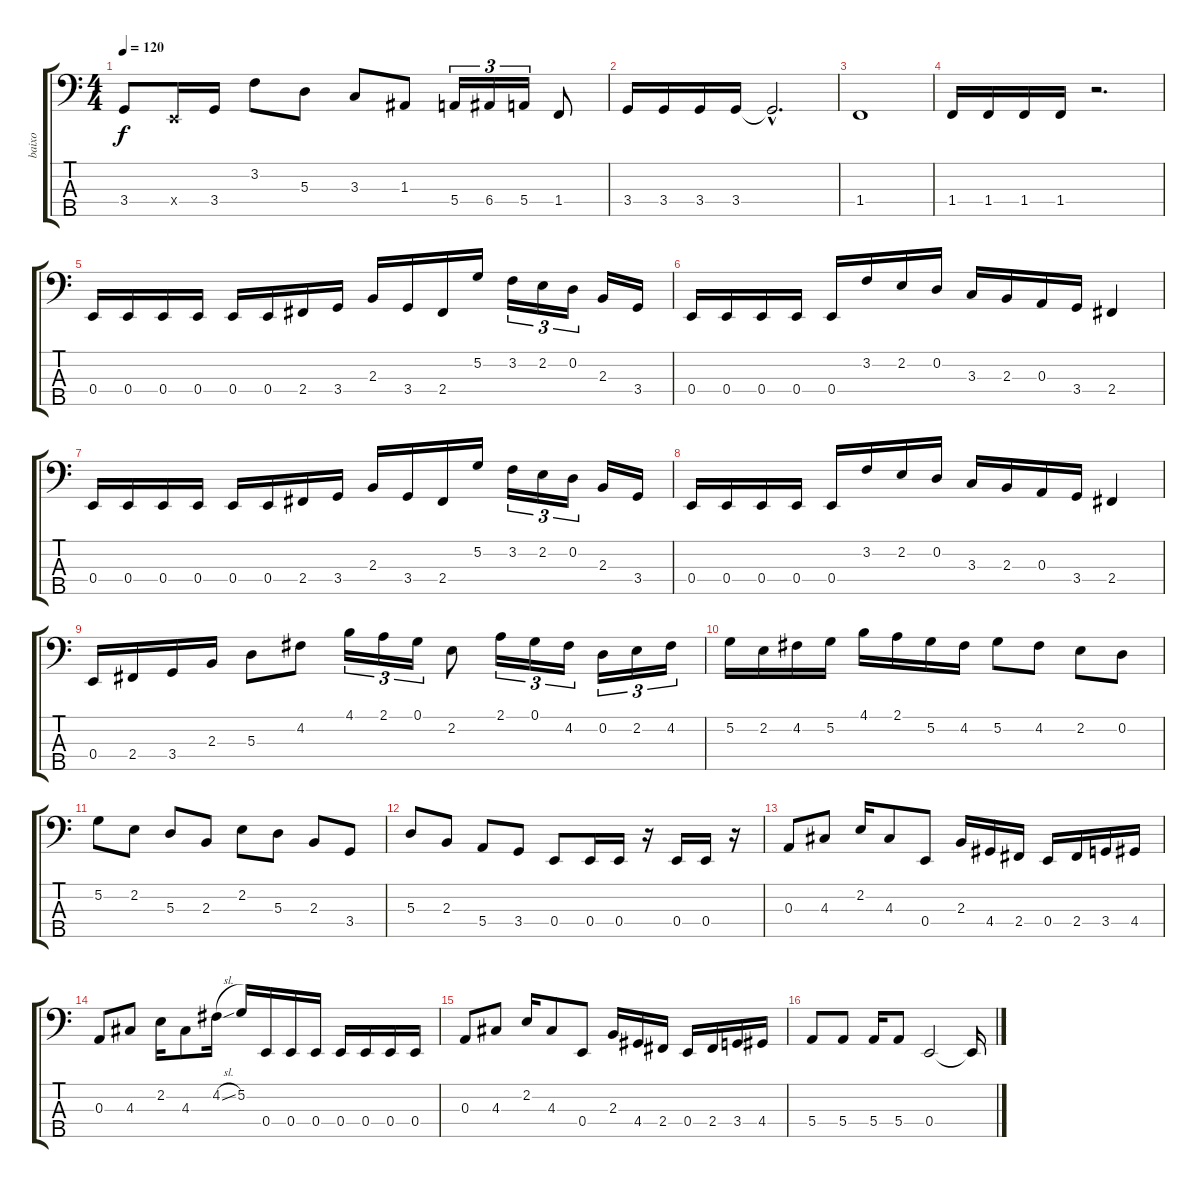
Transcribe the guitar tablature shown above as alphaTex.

\track ("baixo" "baixo") {instrument electricbassfinger}
\staff {score tabs}
\tuning (G2 D2 A1 E1 B0) {hide}
\ts (4 4)
\tempo 120
\clef f4
\ks c
3.4.8{dy f} 0.4{x}.16 3.4.16 3.2.8 5.3.8 3.3.8 1.3.8 5.4.16{tu (3 2)} 6.4.16{tu (3 2)} 5.4.16{tu (3 2)} 1.4.8 |
3.4.16 3.4.16 3.4.16 3.4.16 3.4{hac t}.2{d} |
1.4.1 |
1.4.16 1.4.16 1.4.16 1.4.16 r.2{d} |
0.4.16{instrument electricbassfinger} 0.4.16 0.4.16 0.4.16 0.4.16 0.4.16 2.4.16 3.4.16 2.3.16 3.4.16 2.4.16 5.2.16 3.2.16{tu (3 2)} 2.2.16{tu (3 2)} 0.2.16{tu (3 2)} 2.3.16 3.4.16 |
0.4.16 0.4.16 0.4.16 0.4.16 0.4.16 3.2.16 2.2.16 0.2.16 3.3.16 2.3.16 0.3.16 3.4.16 2.4.4 |
0.4.16{instrument electricbassfinger} 0.4.16 0.4.16 0.4.16 0.4.16 0.4.16 2.4.16 3.4.16 2.3.16 3.4.16 2.4.16 5.2.16 3.2.16{tu (3 2)} 2.2.16{tu (3 2)} 0.2.16{tu (3 2)} 2.3.16 3.4.16 |
0.4.16 0.4.16 0.4.16 0.4.16 0.4.16 3.2.16 2.2.16 0.2.16 3.3.16 2.3.16 0.3.16 3.4.16 2.4.4 |
0.4.16 2.4.16 3.4.16 2.3.16 5.3.8 4.2.8 4.1.16{tu (3 2)} 2.1.16{tu (3 2)} 0.1.16{tu (3 2)} 2.2.8 2.1.16{tu (3 2)} 0.1.16{tu (3 2)} 4.2.16{tu (3 2)} 0.2.16{tu (3 2)} 2.2.16{tu (3 2)} 4.2.16{tu (3 2)} |
5.2.16 2.2.16 4.2.16 5.2.16 4.1.16 2.1.16 5.2.16 4.2.16 5.2.8 4.2.8 2.2.8 0.2.8 |
5.2.8 2.2.8 5.3.8 2.3.8 2.2.8 5.3.8 2.3.8 3.4.8 |
5.3.8 2.3.8 5.4.8 3.4.8 0.4.8 0.4.16 0.4.16 r.16 0.4.16 0.4.16 r.16 |
0.3.8 4.3.8 2.2.16 4.3.8 0.4.8 2.3.16 4.4.16 2.4.16 0.4.16 2.4.16 3.4.16 4.4.16 |
0.3.8 4.3.8 2.2.16 4.3.8 4.2{sl}.16 5.2.16 0.4.16 0.4.16 0.4.16 0.4.16 0.4.16 0.4.16 0.4.16 |
0.3.8 4.3.8 2.2.16 4.3.8 0.4.8 2.3.16 4.4.16 2.4.16 0.4.16 2.4.16 3.4.16 4.4.16 |
5.4.8 5.4.8 5.4.16 5.4.8 0.4.2 0.4{t}.16
